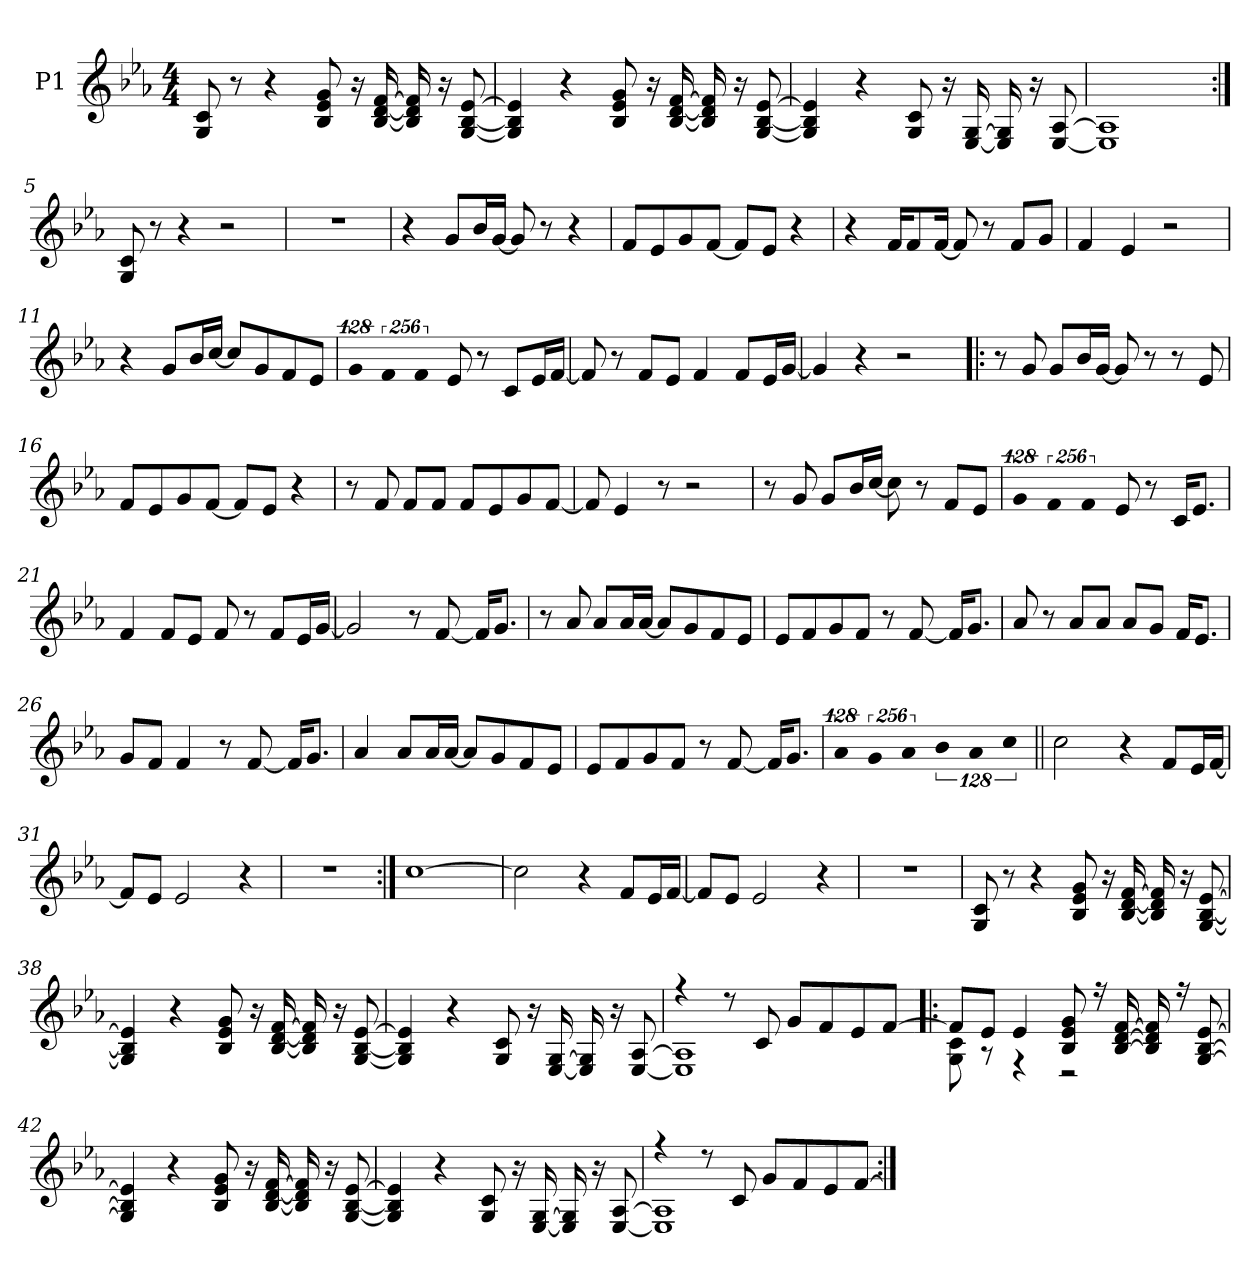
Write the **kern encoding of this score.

**kern
*part1
*staff1
*I"P1
!!LO:PB:g=z
*clefG2
*k[b-e-a-]
*c:
*M4/4
*MM109
=1
8Gi/ 8ci
8r
4r
8B-i/ 8e-i 8gi
16r
[<16B-i/ [<16di [>16fi
16B-i/] 16di] 16fi]
16r
[<8Gi/ [<8B-i [>8e-i
=2
4Gi/] 4B-i] 4e-i]
4r
8B-i/ 8e-i 8gi
16r
[<16B-i/ [<16di [>16fi
16B-i/] 16di] 16fi]
16r
[<8Gi/ [<8B-i [>8e-i
=3
4Gi/] 4B-i] 4e-i]
4r
8Gi/ 8ci
16r
[<16E-i/ [>16Gi
16E-i/] 16Gi]
16r
[<8E-i/ [>8A-i
=4
1E-i] 1A-i]
!!LO:LB:g=z
=5:|!
8Gi/ 8ci
8r
4r
2r
=6
1r
=7
4r
8gi/L
16b-i/L
[<16gi/JJ
8gi/]
8r
4r
=8
8fi/L
8e-i/
8gi/
[<8fi/J
8fi/L]
8e-i/J
4r
=9
4r
16fi/KL
8fi/
[<16fi/Jk
8fi/]
8r
8fi/L
8gi/J
=10
4fi/
4e-i/
2r
!!LO:LB:g=z
=11
4r
8gi/L
16b-i/L
[<16cci/JJ
8cci/L]
8gi/
8fi/
8e-i/J
=12
!LO:N:vis=4
512%85gi/
!LO:N:vis=4
1024%171fi/
!LO:N:vis=4
1024%171fi/
8e-i/
8r
8ci/L
16e-i/L
[<16fi/JJ
=13
8fi/]
8r
8fi/L
8e-i/J
4fi/
8fi/L
16e-i/L
[<16gi/JJ
=14
4gi/]
4r
2r
!!LO:LB:g=z
=15!|:
8r
8gi/
8gi/L
16b-i/L
[<16gi/JJ
8gi/]
8r
8r
8e-i/
=16
8fi/L
8e-i/
8gi/
[<8fi/J
8fi/L]
8e-i/J
4r
=17
8r
8fi/
8fi/L
8fi/J
8fi/L
8e-i/
8gi/
[<8fi/J
=18
8fi/]
4e-i/
8r
2r
!!LO:LB:g=z
=19
8r
8gi/
8gi/L
16b-i/L
[<16cci/JJ
8cci\]
8r
8fi/L
8e-i/J
=20
!LO:N:vis=4
512%85gi/
!LO:N:vis=4
1024%171fi/
!LO:N:vis=4
1024%171fi/
8e-i/
8r
16ci/KL
8.e-i/J
=21
4fi/
8fi/L
8e-i/J
8fi/
8r
8fi/L
16e-i/L
[<16gi/JJ
=22
2gi/]
8r
[<8fi/
16fi/KL]
8.gi/J
!!LO:LB:g=z
=23
8r
8a-i/
8a-i/L
16a-i/L
[<16a-i/JJ
8a-i/L]
8gi/
8fi/
8e-i/J
=24
8e-i/L
8fi/
8gi/
8fi/J
8r
[<8fi/
16fi/KL]
8.gi/J
=25
8a-i/
8r
8a-i/L
8a-i/J
8a-i/L
8gi/J
16fi/KL
8.e-i/J
=26
8gi/L
8fi/J
4fi/
8r
[<8fi/
16fi/KL]
8.gi/J
!!LO:LB:g=z
=27
4a-i/
8a-i/L
16a-i/L
[<16a-i/JJ
8a-i/L]
8gi/
8fi/
8e-i/J
=28
8e-i/L
8fi/
8gi/
8fi/J
8r
[<8fi/
16fi/KL]
8.gi/J
=29
!LO:N:vis=4
512%85a-i/
!LO:N:vis=4
1024%171gi/
!LO:N:vis=4
1024%171a-i/
!LO:N:vis=4
512%85b-i\
!LO:N:vis=4
1024%171a-i/
!LO:N:vis=4
1024%171cci\
=30||
2cci\
4r
8fi/L
16e-i/L
[<16fi/JJ
=31
8fi/L]
8e-i/J
2e-i/
4r
!!LO:LB:g=z
=32
1r
=33:|!
[>1cci
=34
2cci\]
4r
8fi/L
16e-i/L
[<16fi/JJ
=35
8fi/L]
8e-i/J
2e-i/
4r
=36
1r
=37
8Gi/ 8ci
8r
4r
8B-i/ 8e-i 8gi
16r
[<16B-i/ [<16di [>16fi
16B-i/] 16di] 16fi]
16r
[<8Gi/ [<8B-i [>8e-i
!!LO:LB:g=z
=38
4Gi/] 4B-i] 4e-i]
4r
8B-i/ 8e-i 8gi
16r
[<16B-i/ [<16di [>16fi
16B-i/] 16di] 16fi]
16r
[<8Gi/ [<8B-i [>8e-i
=39
4Gi/] 4B-i] 4e-i]
4r
8Gi/ 8ci
16r
[<16E-i/ [>16Gi
16E-i/] 16Gi]
16r
[<8E-i/ [>8A-i
=40
*^
4r	1E-i] 1A-i]
8r	.
8ci/	.
8gi/L	.
8fi/	.
8e-i/	.
[>8fi/J	.
!!LO:LB:g=z	!!
=41!|:	=41!|:
8fi/L]	8Gi\ 8ci
8e-i/J	8r
4e-i/	4r
8B-i/ 8e-i 8gi	2r
16r	.
[>16B-i/ [>16di [>16fi	.
16B-i/] 16di] 16fi]	.
16r	.
[>8Gi/ [>8B-i [>8e-i	.
*v	*v
=42
4Gi/] 4B-i] 4e-i]
4r
8B-i/ 8e-i 8gi
16r
[<16B-i/ [<16di [>16fi
16B-i/] 16di] 16fi]
16r
[<8Gi/ [<8B-i [>8e-i
!!LO:LB:g=z
=43
4Gi/] 4B-i] 4e-i]
4r
8Gi/ 8ci
16r
[<16E-i/ [>16Gi
16E-i/] 16Gi]
16r
[<8E-i/ [>8A-i
=44
*^
4r	1E-i] 1A-i]
8r	.
8ci/	.
8gi/L	.
8fi/	.
8e-i/	.
[>8fi/J	.
*v	*v
=:|!
*-
